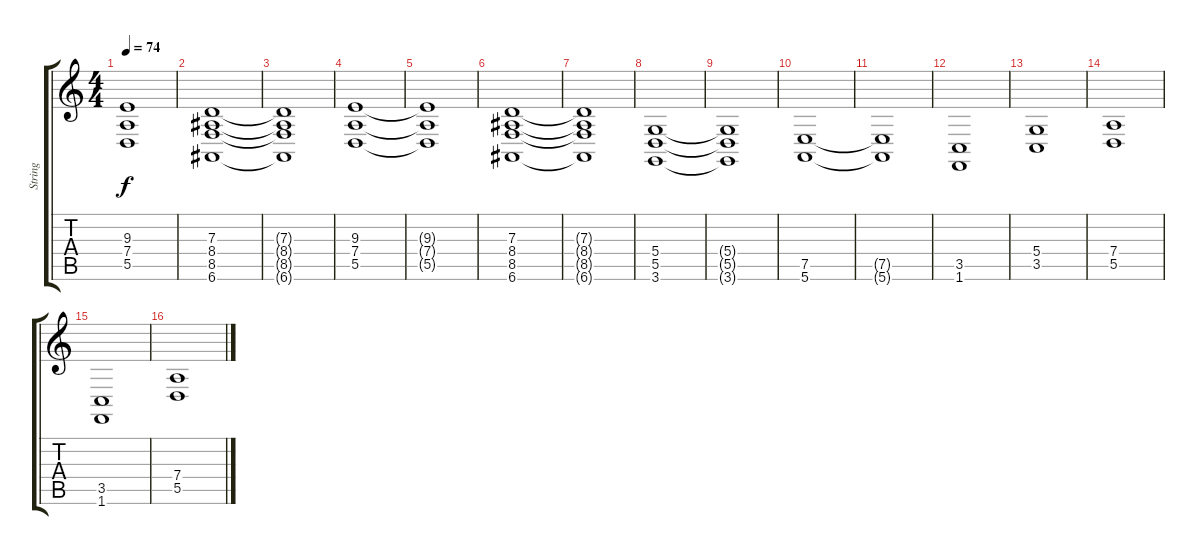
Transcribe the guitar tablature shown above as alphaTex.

\track ("String" "String") {instrument synthstrings2}
\staff {score tabs}
\tuning (E4 B3 G3 D3 A2 E2) {hide}
\ts (4 4)
\tempo 74
\clef g2
\ks c
(9.3{t} 7.4{t} 5.5{t}).1{dy f} |
(7.3 8.4 8.5 6.6).1 |
(7.3{t} 8.4{t} 8.5{t} 6.6{t}).1 |
(9.3 7.4 5.5).1 |
(9.3{t} 7.4{t} 5.5{t}).1 |
(7.3 8.4 8.5 6.6).1 |
(7.3{t} 8.4{t} 8.5{t} 6.6{t}).1 |
(5.4 5.5 3.6).1 |
(5.4{t} 5.5{t} 3.6{t}).1 |
(7.5 5.6).1 |
(7.5{t} 5.6{t}).1 |
(3.5 1.6).1 |
(5.4 3.5).1 |
(7.4 5.5).1 |
(3.5 1.6).1 |
(7.4 5.5).1
